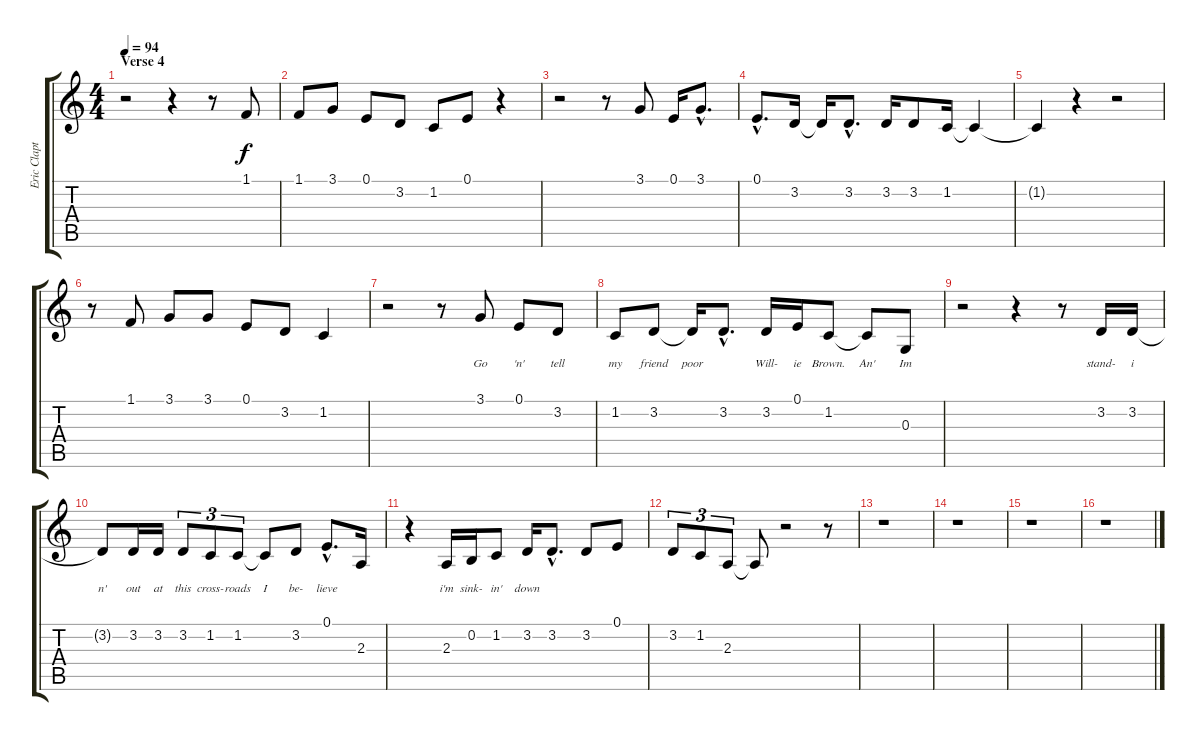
\track ("Eric Clapton Voice" "Eric Clapt") {instrument harmonica}
\staff {score tabs}
\tuning (E4 B3 G3 D3 A2 E2) {hide}
\ts (4 4)
\section ("" "Verse 4")
\tempo 94
\clef g2
\ks c
r.2{dy f} r.4 r.8 1.1.8 |
1.1.8 3.1.8 0.1.8 3.2.8 1.2.8 0.1.8 r.4 |
r.2 r.8 3.1.8 0.1.16 3.1{hac}.8{d} |
0.1{hac}.8{d} 3.2.16 3.2{t}.16 3.2{hac}.8{d} 3.2.16 3.2.8 1.2.16 1.2{t}.4 |
1.2{t}.4 r.4 r.2 |
r.8 1.1.8 3.1.8 3.1.8 0.1.8 3.2.8 1.2.4 |
r.2 r.8 3.1.8{lyrics (0 "") lyrics (1 "Go") lyrics (2 "") lyrics (3 "") lyrics (4 "")} 0.1.8{lyrics (0 "") lyrics (1 "'n'") lyrics (2 "") lyrics (3 "") lyrics (4 "")} 3.2.8{lyrics (0 "") lyrics (1 "tell") lyrics (2 "") lyrics (3 "") lyrics (4 "")} |
1.2.8{lyrics (0 "") lyrics (1 "my") lyrics (2 "") lyrics (3 "") lyrics (4 "")} 3.2.8{lyrics (0 "") lyrics (1 "friend") lyrics (2 "") lyrics (3 "") lyrics (4 "")} 3.2{t}.16{lyrics (0 "") lyrics (1 "poor") lyrics (2 "") lyrics (3 "") lyrics (4 "")} 3.2{hac}.8{d lyrics (0 "") lyrics (1 "") lyrics (2 "") lyrics (3 "") lyrics (4 "")} 3.2.16{lyrics (0 "") lyrics (1 "Will-") lyrics (2 "") lyrics (3 "") lyrics (4 "")} 0.1.16{lyrics (0 "") lyrics (1 "ie") lyrics (2 "") lyrics (3 "") lyrics (4 "")} 1.2.8{lyrics (0 "") lyrics (1 "Brown.") lyrics (2 "") lyrics (3 "") lyrics (4 "")} 1.2{t}.8{lyrics (0 "") lyrics (1 "An'") lyrics (2 "") lyrics (3 "") lyrics (4 "")} 0.3.8{lyrics (0 "") lyrics (1 "Im") lyrics (2 "") lyrics (3 "") lyrics (4 "")} |
r.2 r.4 r.8 3.2.16{lyrics (0 "") lyrics (1 "stand-") lyrics (2 "") lyrics (3 "") lyrics (4 "")} 3.2.16{lyrics (0 "") lyrics (1 "i") lyrics (2 "") lyrics (3 "") lyrics (4 "")} |
3.2{t}.8{lyrics (0 "") lyrics (1 "n'") lyrics (2 "") lyrics (3 "") lyrics (4 "")} 3.2.16{lyrics (0 "") lyrics (1 "out") lyrics (2 "") lyrics (3 "") lyrics (4 "")} 3.2.16{lyrics (0 "") lyrics (1 "at") lyrics (2 "") lyrics (3 "") lyrics (4 "")} 3.2.8{tu (3 2) lyrics (0 "") lyrics (1 "this") lyrics (2 "") lyrics (3 "") lyrics (4 "")} 1.2.8{tu (3 2) lyrics (0 "") lyrics (1 "cross-") lyrics (2 "") lyrics (3 "") lyrics (4 "")} 1.2.8{tu (3 2) lyrics (0 "") lyrics (1 "roads") lyrics (2 "") lyrics (3 "") lyrics (4 "")} 1.2{t}.8{lyrics (0 "") lyrics (1 "I") lyrics (2 "") lyrics (3 "") lyrics (4 "")} 3.2.8{lyrics (0 "") lyrics (1 "be-") lyrics (2 "") lyrics (3 "") lyrics (4 "")} 0.1{hac}.8{d lyrics (0 "") lyrics (1 "lieve") lyrics (2 "") lyrics (3 "") lyrics (4 "")} 2.3.16{lyrics (0 "") lyrics (1 "") lyrics (2 "") lyrics (3 "") lyrics (4 "")} |
r.4 2.3.16{lyrics (0 "") lyrics (1 "i'm") lyrics (2 "") lyrics (3 "") lyrics (4 "")} 0.2.16{lyrics (0 "") lyrics (1 "sink-") lyrics (2 "") lyrics (3 "") lyrics (4 "")} 1.2.8{lyrics (0 "") lyrics (1 "in'") lyrics (2 "") lyrics (3 "") lyrics (4 "")} 3.2.16{lyrics (0 "") lyrics (1 "down") lyrics (2 "") lyrics (3 "") lyrics (4 "")} 3.2{hac}.8{d lyrics (0 "") lyrics (1 "") lyrics (2 "") lyrics (3 "") lyrics (4 "")} 3.2.8{lyrics (0 "") lyrics (1 "") lyrics (2 "") lyrics (3 "") lyrics (4 "")} 0.1.8 |
3.2.8{tu (3 2)} 1.2.8{tu (3 2)} 2.3.8{tu (3 2)} 2.3{t}.8 r.2 r.8 |
r.1 |
r.1 |
r.1 |
r.1
